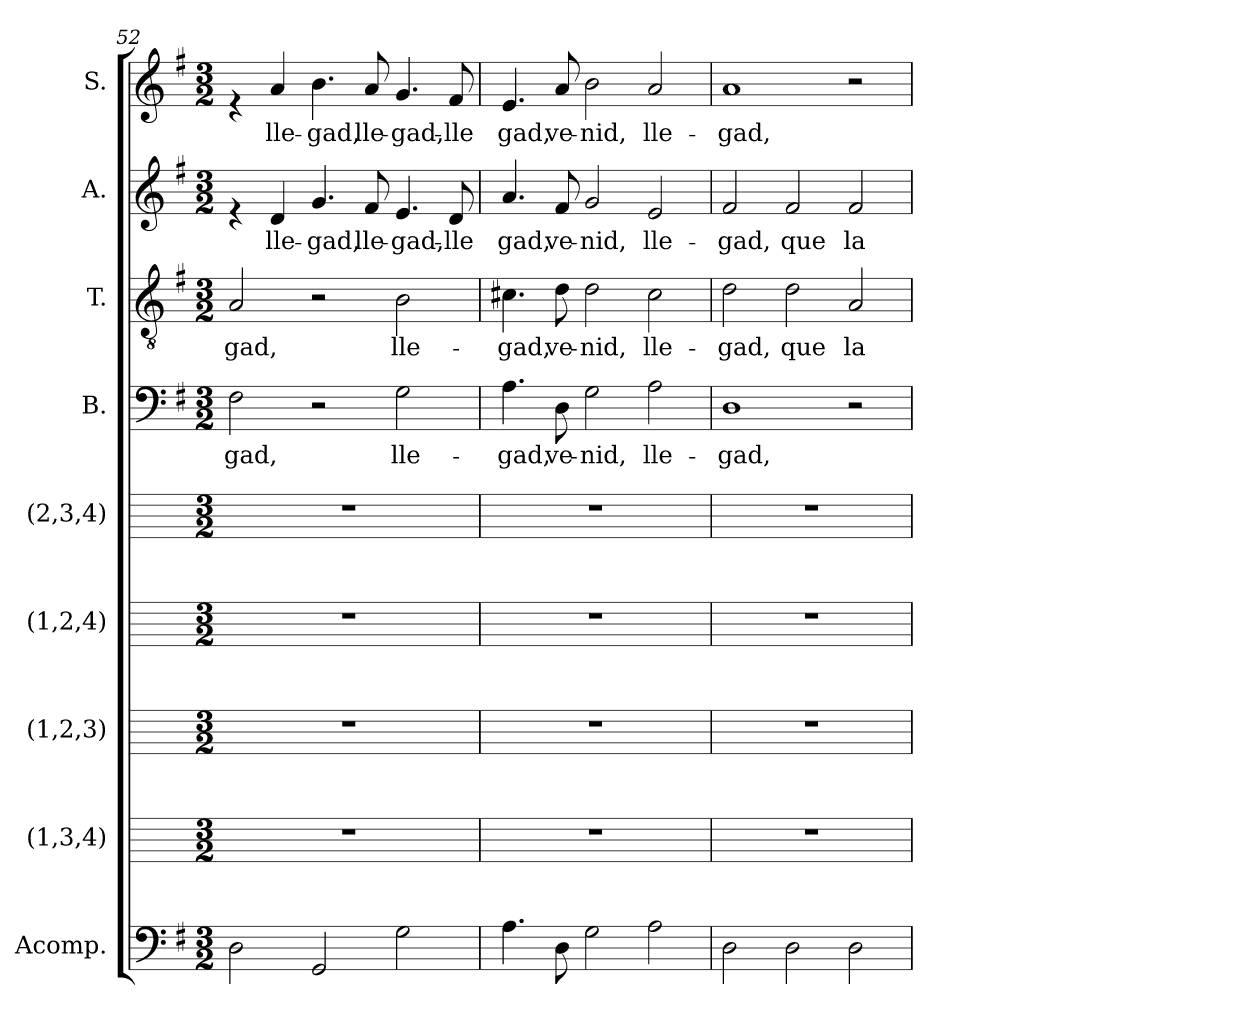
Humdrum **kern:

**kern	**kern	**kern	**kern	**kern	**kern	**text	**kern	**text	**kern	**text	**kern	**text
*part9	*part8	*part7	*part6	*part5	*part4	*part4	*part3	*part3	*part2	*part2	*part1	*part1
*staff9	*staff8	*staff7	*staff6	*staff5	*staff4	*staff4	*staff3	*staff3	*staff2	*staff2	*staff1	*staff1
*I"Acomp.	*I"(1,3,4)	*I"(1,2,3)	*I"(1,2,4)	*I"(2,3,4)	*I"B.	*	*I"T.	*	*I"A.	*	*I"S.	*
*I'Acomp.	*	*	*	*	*I'B. (2ª)	*	*I'T. (4ª)	*	*I'A. (3ª)	*	*I'S. (1ª)	*
*clefF4	*	*	*	*	*clefF4	*	*clefGv2	*	*clefG2	*	*clefG2	*
*k[f#]	*k[]	*k[]	*k[]	*k[]	*k[f#]	*	*k[f#]	*	*k[f#]	*	*k[f#]	*
*G:	*C:	*C:	*C:	*C:	*G:	*	*G:	*	*G:	*	*G:	*
*M3/2	*M3/2	*M3/2	*M3/2	*M3/2	*M3/2	*	*M3/2	*	*M3/2	*	*M3/2	*
=52	=52	=52	=52	=52	=52	=52	=52	=52	=52	=52	=52	=52
!	!	!	!	!	!	!LO:LY:b:cj	!	!LO:LY:b:cj	!	!	!	!
2D\	1.r	1.r	1.r	1.r	2F#\	-gad,	2A/	-gad,	4re	.	4re	.
!	!	!	!	!	!	!	!	!	!	!LO:LY:b:cj	!	!LO:LY:b:cj
.	.	.	.	.	.	.	.	.	4d/	lle-	4a/	lle-
!	!	!	!	!	!	!	!	!	!	!LO:LY:b:cj	!	!LO:LY:b:cj
2GG/	.	.	.	.	2r	.	2r	.	4.g/	-gad,	4.b\	-gad,
!	!	!	!	!	!	!	!	!	!	!LO:LY:b:cj	!	!LO:LY:b:cj
.	.	.	.	.	.	.	.	.	8f#/	lle-	8a/	lle-
!	!	!	!	!	!	!LO:LY:b:cj	!	!LO:LY:b:cj	!	!LO:LY:b:cj	!	!LO:LY:b:cj
2G\	.	.	.	.	2G\	lle-	2B\	lle-	4.e/	-gad,-	4.g/	-gad,-
!	!	!	!	!	!	!	!	!	!	!LO:LY:b:cj	!	!LO:LY:b:cj
.	.	.	.	.	.	.	.	.	8d/	-lle	8f#/	-lle
=53	=53	=53	=53	=53	=53	=53	=53	=53	=53	=53	=53	=53
!	!	!	!	!	!	!LO:LY:b:cj	!	!LO:LY:b:cj	!	!LO:LY:b:cj	!	!LO:LY:b:cj
4.A\	1.r	1.r	1.r	1.r	4.A\	-gad,	4.c#X\	-gad,	4.a/	gad,	4.e/	gad,
!	!	!	!	!	!	!LO:LY:b:cj	!	!LO:LY:b:cj	!	!LO:LY:b:cj	!	!LO:LY:b:cj
8D\	.	.	.	.	8D\	ve-	8d\	ve-	8f#/	ve-	8a/	ve-
!	!	!	!	!	!	!LO:LY:b:cj	!	!LO:LY:b:cj	!	!LO:LY:b:cj	!	!LO:LY:b:cj
2G\	.	.	.	.	2G\	-nid,	2d\	-nid,	2g/	-nid,	2b\	-nid,
!	!	!	!	!	!	!LO:LY:b:cj	!	!LO:LY:b:cj	!	!LO:LY:b:cj	!	!LO:LY:b:cj
2A\	.	.	.	.	2A\	lle-	2c#\	lle-	2e/	lle-	2a/	lle-
=54	=54	=54	=54	=54	=54	=54	=54	=54	=54	=54	=54	=54
!	!	!	!	!	!	!LO:LY:b:cj	!	!LO:LY:b:cj	!	!LO:LY:b:cj	!	!LO:LY:b:cj
2D\	1.r	1.r	1.r	1.r	1D	-gad,	2d\	-gad,	2f#/	-gad,	1a	-gad,
!	!	!	!	!	!	!	!	!LO:LY:b:cj	!	!LO:LY:b:cj	!	!
2D\	.	.	.	.	.	.	2d\	que	2f#/	que	.	.
!	!	!	!	!	!	!	!	!LO:LY:b:cj	!	!LO:LY:b:cj	!	!
2D\	.	.	.	.	2r	.	2A/	la	2f#/	la	2r	.
=	=	=	=	=	=	=	=	=	=	=	=	=
*-	*-	*-	*-	*-	*-	*-	*-	*-	*-	*-	*-	*-
